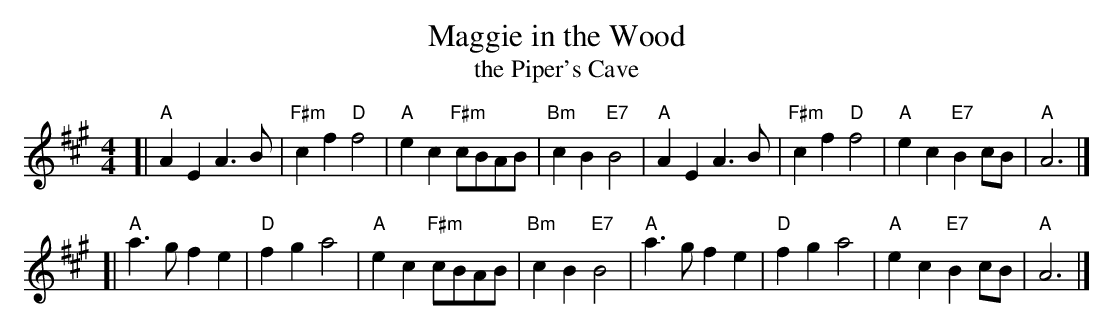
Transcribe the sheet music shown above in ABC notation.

X:1
T: Maggie in the Wood
T: the Piper's Cave
M: 4/4
L: 1/4
K: A
[| "A"AE A>B | "F#m"cf "D"f2 | "A"ec "F#m"c/B/A/B/ | "Bm"cB "E7"B2 \
| "A"AE A>B | "F#m"cf "D"f2 | "A"ec "E7"Bc/B/ | "A"A3 |]
[| "A"a>g fe | "D"fg a2 | "A"ec "F#m"c/B/A/B/ | "Bm"cB "E7"B2 \
| "A"a>g fe | "D"fg a2 | "A"ec "E7"Bc/B/ | "A"A3 |]
